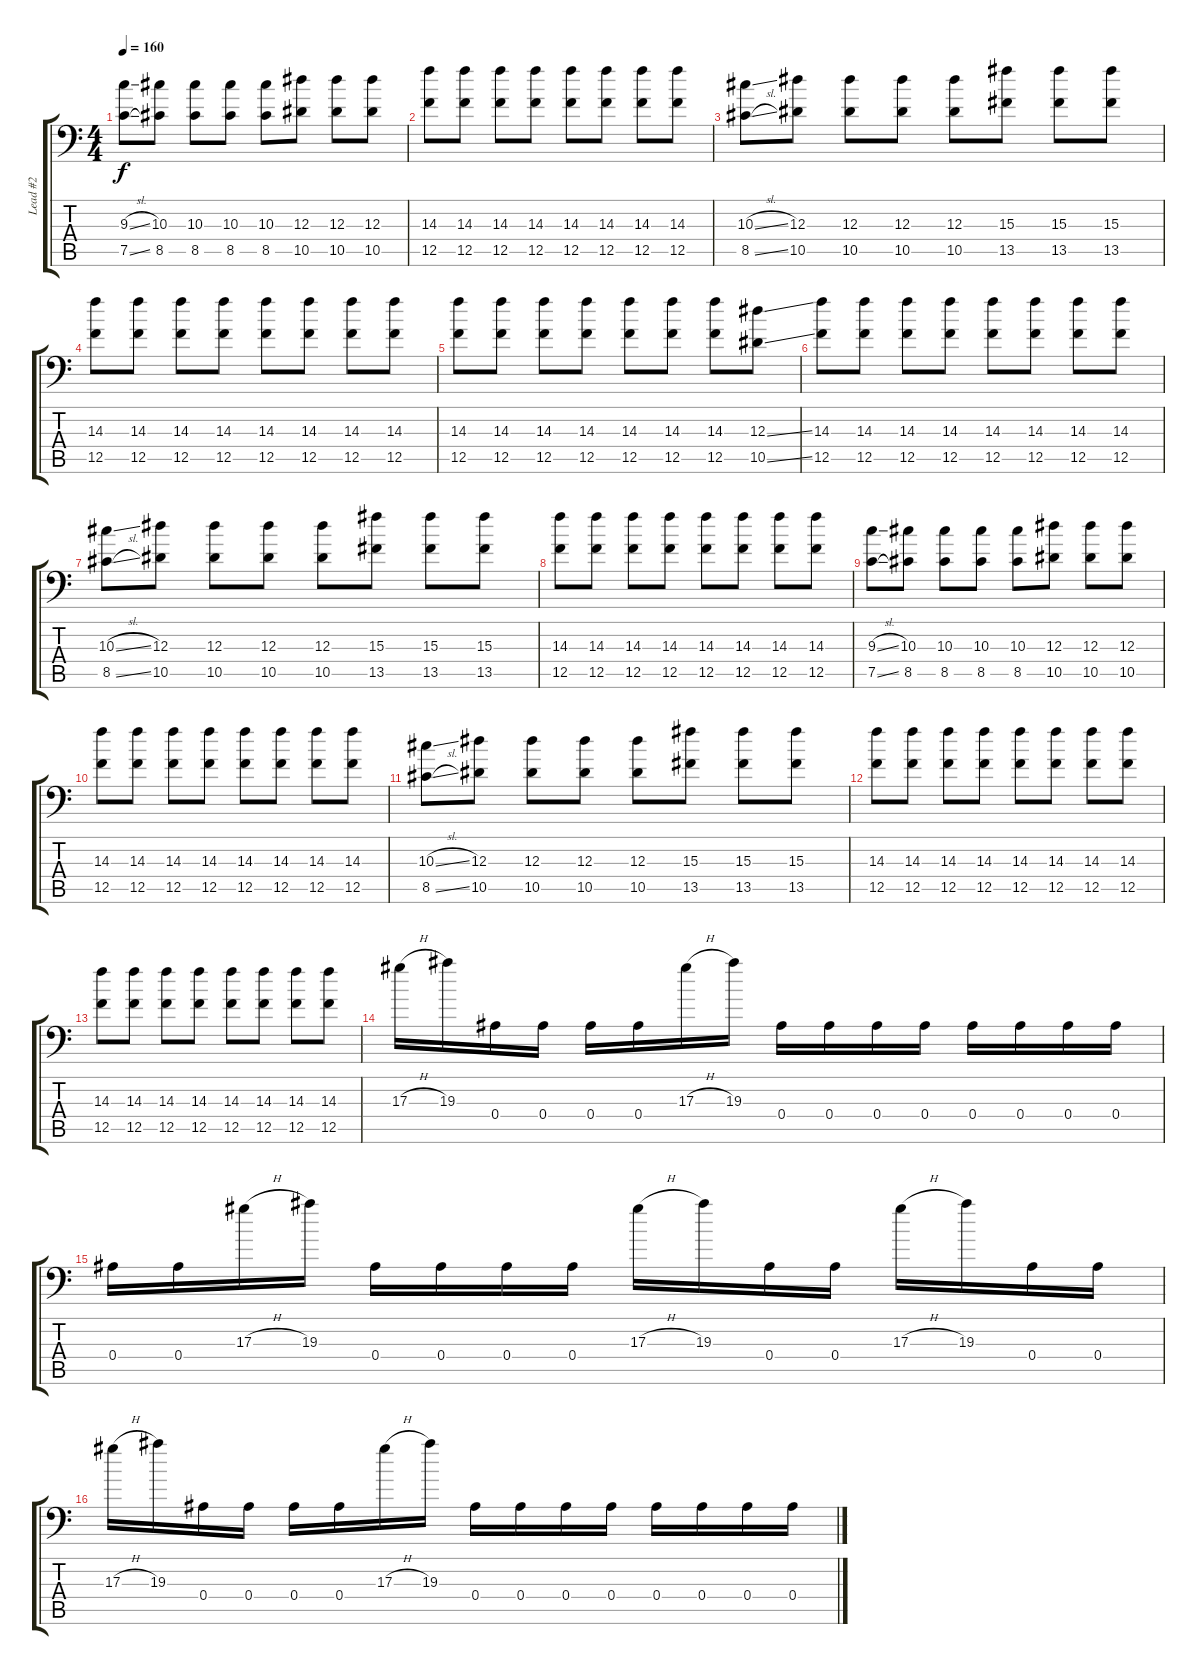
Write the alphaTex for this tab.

\track ("Lead #2" "Lead #2") {instrument distortionguitar}
\staff {score tabs}
\tuning (C4 G3 Eb3 Bb2 F2 Bb1) {hide}
\ts (4 4)
\tempo 160
\clef f4
\ks c
(9.3{sl} 7.5{sl}).8{dy f} (10.3 8.5).8 (10.3 8.5).8 (10.3 8.5).8 (10.3 8.5).8 (12.3 10.5).8 (12.3 10.5).8 (12.3 10.5).8 |
(14.3 12.5).8 (14.3 12.5).8 (14.3 12.5).8 (14.3 12.5).8 (14.3 12.5).8 (14.3 12.5).8 (14.3 12.5).8 (14.3 12.5).8 |
(10.3{sl} 8.5{sl}).8 (12.3 10.5).8 (12.3 10.5).8 (12.3 10.5).8 (12.3 10.5).8 (15.3 13.5).8 (15.3 13.5).8 (15.3 13.5).8 |
(14.3 12.5).8 (14.3 12.5).8 (14.3 12.5).8 (14.3 12.5).8 (14.3 12.5).8 (14.3 12.5).8 (14.3 12.5).8 (14.3 12.5).8 |
(14.3 12.5).8 (14.3 12.5).8 (14.3 12.5).8 (14.3 12.5).8 (14.3 12.5).8 (14.3 12.5).8 (14.3 12.5).8 (12.3{ss} 10.5{ss}).8 |
(14.3 12.5).8 (14.3 12.5).8 (14.3 12.5).8 (14.3 12.5).8 (14.3 12.5).8 (14.3 12.5).8 (14.3 12.5).8 (14.3 12.5).8 |
(10.3{sl} 8.5{sl}).8 (12.3 10.5).8 (12.3 10.5).8 (12.3 10.5).8 (12.3 10.5).8 (15.3 13.5).8 (15.3 13.5).8 (15.3 13.5).8 |
(14.3 12.5).8 (14.3 12.5).8 (14.3 12.5).8 (14.3 12.5).8 (14.3 12.5).8 (14.3 12.5).8 (14.3 12.5).8 (14.3 12.5).8 |
(9.3{sl} 7.5{sl}).8 (10.3 8.5).8 (10.3 8.5).8 (10.3 8.5).8 (10.3 8.5).8 (12.3 10.5).8 (12.3 10.5).8 (12.3 10.5).8 |
(14.3 12.5).8 (14.3 12.5).8 (14.3 12.5).8 (14.3 12.5).8 (14.3 12.5).8 (14.3 12.5).8 (14.3 12.5).8 (14.3 12.5).8 |
(10.3{sl} 8.5{sl}).8 (12.3 10.5).8 (12.3 10.5).8 (12.3 10.5).8 (12.3 10.5).8 (15.3 13.5).8 (15.3 13.5).8 (15.3 13.5).8 |
(14.3 12.5).8 (14.3 12.5).8 (14.3 12.5).8 (14.3 12.5).8 (14.3 12.5).8 (14.3 12.5).8 (14.3 12.5).8 (14.3 12.5).8 |
(14.3 12.5).8 (14.3 12.5).8 (14.3 12.5).8 (14.3 12.5).8 (14.3 12.5).8 (14.3 12.5).8 (14.3 12.5).8 (14.3 12.5).8 |
17.3{h}.16 19.3.16 0.4.16 0.4.16 0.4.16 0.4.16 17.3{h}.16 19.3.16 0.4.16 0.4.16 0.4.16 0.4.16 0.4.16 0.4.16 0.4.16 0.4.16 |
0.4.16 0.4.16 17.3{h}.16 19.3.16 0.4.16 0.4.16 0.4.16 0.4.16 17.3{h}.16 19.3.16 0.4.16 0.4.16 17.3{h}.16 19.3.16 0.4.16 0.4.16 |
17.3{h}.16 19.3.16 0.4.16 0.4.16 0.4.16 0.4.16 17.3{h}.16 19.3.16 0.4.16 0.4.16 0.4.16 0.4.16 0.4.16 0.4.16 0.4.16 0.4.16
